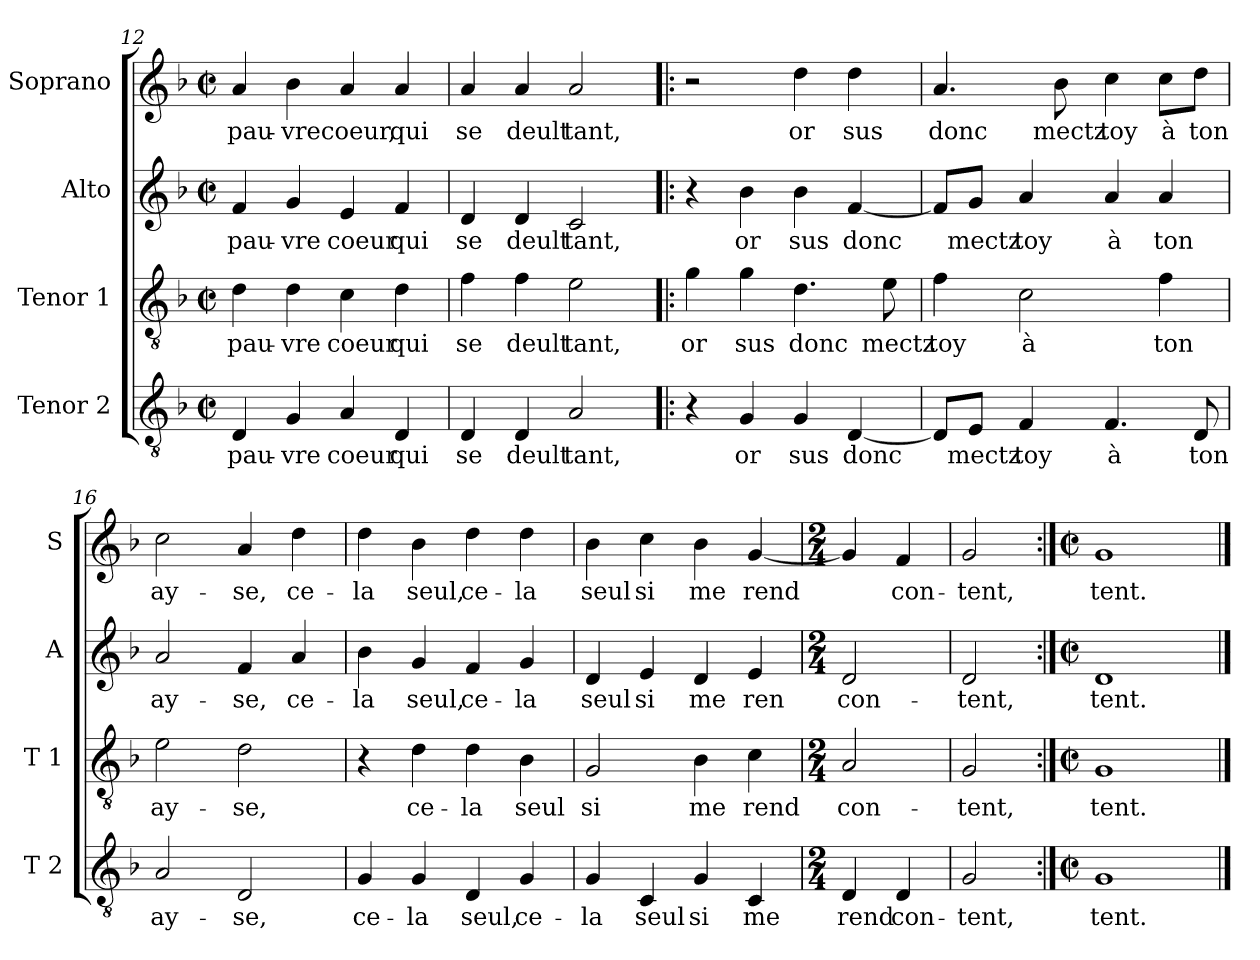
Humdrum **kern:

**kern	**text	**kern	**text	**kern	**text	**kern	**text
*part4	*part4	*part3	*part3	*part2	*part2	*part1	*part1
*staff4	*staff4	*staff3	*staff3	*staff2	*staff2	*staff1	*staff1
*I"Tenor 2	*	*I"Tenor 1	*	*I"Alto	*	*I"Soprano	*
*I'T 2	*	*I'T 1	*	*I'A	*	*I'S	*
!!LO:LB:g=z
*clefGv2	*	*clefGv2	*	*clefG2	*	*clefG2	*
*k[b-]	*	*k[b-]	*	*k[b-]	*	*k[b-]	*
*F:	*	*F:	*	*F:	*	*F:	*
*M2/2	*	*M2/2	*	*M2/2	*	*M2/2	*
*met(c|)	*	*met(c|)	*	*met(c|)	*	*met(c|)	*
=12	=12	=12	=12	=12	=12	=12	=12
!	!LO:LY:b	!	!LO:LY:b	!	!LO:LY:b	!	!LO:LY:b
4D/	pau-	4d\	pau-	4f/	pau-	4a/	pau-
!	!LO:LY:b	!	!LO:LY:b	!	!LO:LY:b	!	!LO:LY:b
4G/	-vre	4d\	-vre	4g/	-vre	4b-\	-vre
!	!LO:LY:b	!	!LO:LY:b	!	!LO:LY:b	!	!LO:LY:b
4A/	coeur	4c\	coeur	4e/	coeur	4a/	coeur,
!	!LO:LY:b	!	!LO:LY:b	!	!LO:LY:b	!	!LO:LY:b
4D/	qui	4d\	qui	4f/	qui	4a/	qui
=13	=13	=13	=13	=13	=13	=13	=13
!	!LO:LY:b	!	!LO:LY:b	!	!LO:LY:b	!	!LO:LY:b
4D/	se	4f\	se	4d/	se	4a/	se
!	!LO:LY:b	!	!LO:LY:b	!	!LO:LY:b	!	!LO:LY:b
4D/	deult	4f\	deult	4d/	deult	4a/	deult
!	!LO:LY:b	!	!LO:LY:b	!	!LO:LY:b	!	!LO:LY:b
2A/	tant,	2e\	tant,	2c/	tant,	2a/	tant,
=14!|:	=14!|:	=14!|:	=14!|:	=14!|:	=14!|:	=14!|:	=14!|:
!	!	!	!LO:LY:b	!	!	!	!
4r	.	4g\	or	4r	.	2r	.
!	!LO:LY:b	!	!LO:LY:b	!	!LO:LY:b	!	!
4G/	or	4g\	sus	4b-\	or	.	.
!	!LO:LY:b	!	!LO:LY:b	!	!LO:LY:b	!	!LO:LY:b
4G/	sus	4.d\	donc	4b-\	sus	4dd\	or
!	!LO:LY:b	!	!	!	!LO:LY:b	!	!LO:LY:b
[4D/	donc	.	.	[4f/	donc	4dd\	sus
!	!	!	!LO:LY:b	!	!	!	!
.	.	8e\	mectz	.	.	.	.
=15	=15	=15	=15	=15	=15	=15	=15
!	!	!	!LO:LY:b	!	!	!	!LO:LY:b
8D/L]	.	4f\	toy	8f/L]	.	4.a/	donc
!	!LO:LY:b	!	!	!	!LO:LY:b	!	!
8E/J	mectz	.	.	8g/J	mectz	.	.
!	!LO:LY:b	!	!LO:LY:b	!	!LO:LY:b	!	!
4F/	toy	2c\	à	4a/	toy	.	.
!	!	!	!	!	!	!	!LO:LY:b
.	.	.	.	.	.	8b-\	mectz
!	!LO:LY:b	!	!	!	!LO:LY:b	!	!LO:LY:b
4.F/	à	.	.	4a/	à	4cc\	toy
!	!	!	!LO:LY:b	!	!LO:LY:b	!	!LO:LY:b
.	.	4f\	ton	4a/	ton	8cc\L	à
!	!LO:LY:b	!	!	!	!	!	!LO:LY:b
8D/	ton	.	.	.	.	8dd\J	ton
=16	=16	=16	=16	=16	=16	=16	=16
!	!LO:LY:b	!	!LO:LY:b	!	!LO:LY:b	!	!LO:LY:b
2A/	ay-	2e\	ay-	2a/	ay-	2cc\	ay-
!	!LO:LY:b	!	!LO:LY:b	!	!LO:LY:b	!	!LO:LY:b
2D/	-se,	2d\	-se,	4f/	-se,	4a/	-se,
!	!	!	!	!	!LO:LY:b	!	!LO:LY:b
.	.	.	.	4a/	ce-	4dd\	ce-
!!LO:LB:g=z
=17	=17	=17	=17	=17	=17	=17	=17
!	!LO:LY:b	!	!	!	!LO:LY:b	!	!LO:LY:b
4G/	ce-	4r	.	4b-\	-la	4dd\	-la
!	!LO:LY:b	!	!LO:LY:b	!	!LO:LY:b	!	!LO:LY:b
4G/	-la	4d\	ce-	4g/	seul,	4b-\	seul,
!	!LO:LY:b	!	!LO:LY:b	!	!LO:LY:b	!	!LO:LY:b
4D/	seul,	4d\	-la	4f/	ce-	4dd\	ce-
!	!LO:LY:b	!	!LO:LY:b	!	!LO:LY:b	!	!LO:LY:b
4G/	ce-	4B-\	seul	4g/	-la	4dd\	-la
=18	=18	=18	=18	=18	=18	=18	=18
!	!LO:LY:b	!	!LO:LY:b	!	!LO:LY:b	!	!LO:LY:b
4G/	-la	2G/	si	4d/	seul	4b-\	seul
!	!LO:LY:b	!	!	!	!LO:LY:b	!	!LO:LY:b
4C/	seul	.	.	4e/	si	4cc\	si
!	!LO:LY:b	!	!LO:LY:b	!	!LO:LY:b	!	!LO:LY:b
4G/	si	4B-\	me	4d/	me	4b-\	me
!	!LO:LY:b	!	!LO:LY:b	!	!LO:LY:b	!	!LO:LY:b
4C/	me	4c\	rend	4e/	ren	[4g/	rend
=19	=19	=19	=19	=19	=19	=19	=19
*M2/4	*	*M2/4	*	*M2/4	*	*M2/4	*
!	!LO:LY:b	!	!LO:LY:b	!	!LO:LY:b	!	!
4D/	rend	2A/	con-	2d/	con-	4g/]	.
!	!LO:LY:b	!	!	!	!	!	!LO:LY:b
4D/	con-	.	.	.	.	4f/	con-
=20	=20	=20	=20	=20	=20	=20	=20
!	!LO:LY:b	!	!LO:LY:b	!	!LO:LY:b	!	!LO:LY:b
2G/	-tent,	2G/	-tent,	2d/	-tent,	2g/	-tent,
=21:|!	=21:|!	=21:|!	=21:|!	=21:|!	=21:|!	=21:|!	=21:|!
*M2/2	*	*M2/2	*	*M2/2	*	*M2/2	*
*met(c|)	*	*met(c|)	*	*met(c|)	*	*met(c|)	*
!	!LO:LY:b	!	!LO:LY:b	!	!LO:LY:b	!	!LO:LY:b
1G	tent.	1G	tent.	1d	tent.	1g	tent.
==	==	==	==	==	==	==	==
*-	*-	*-	*-	*-	*-	*-	*-
